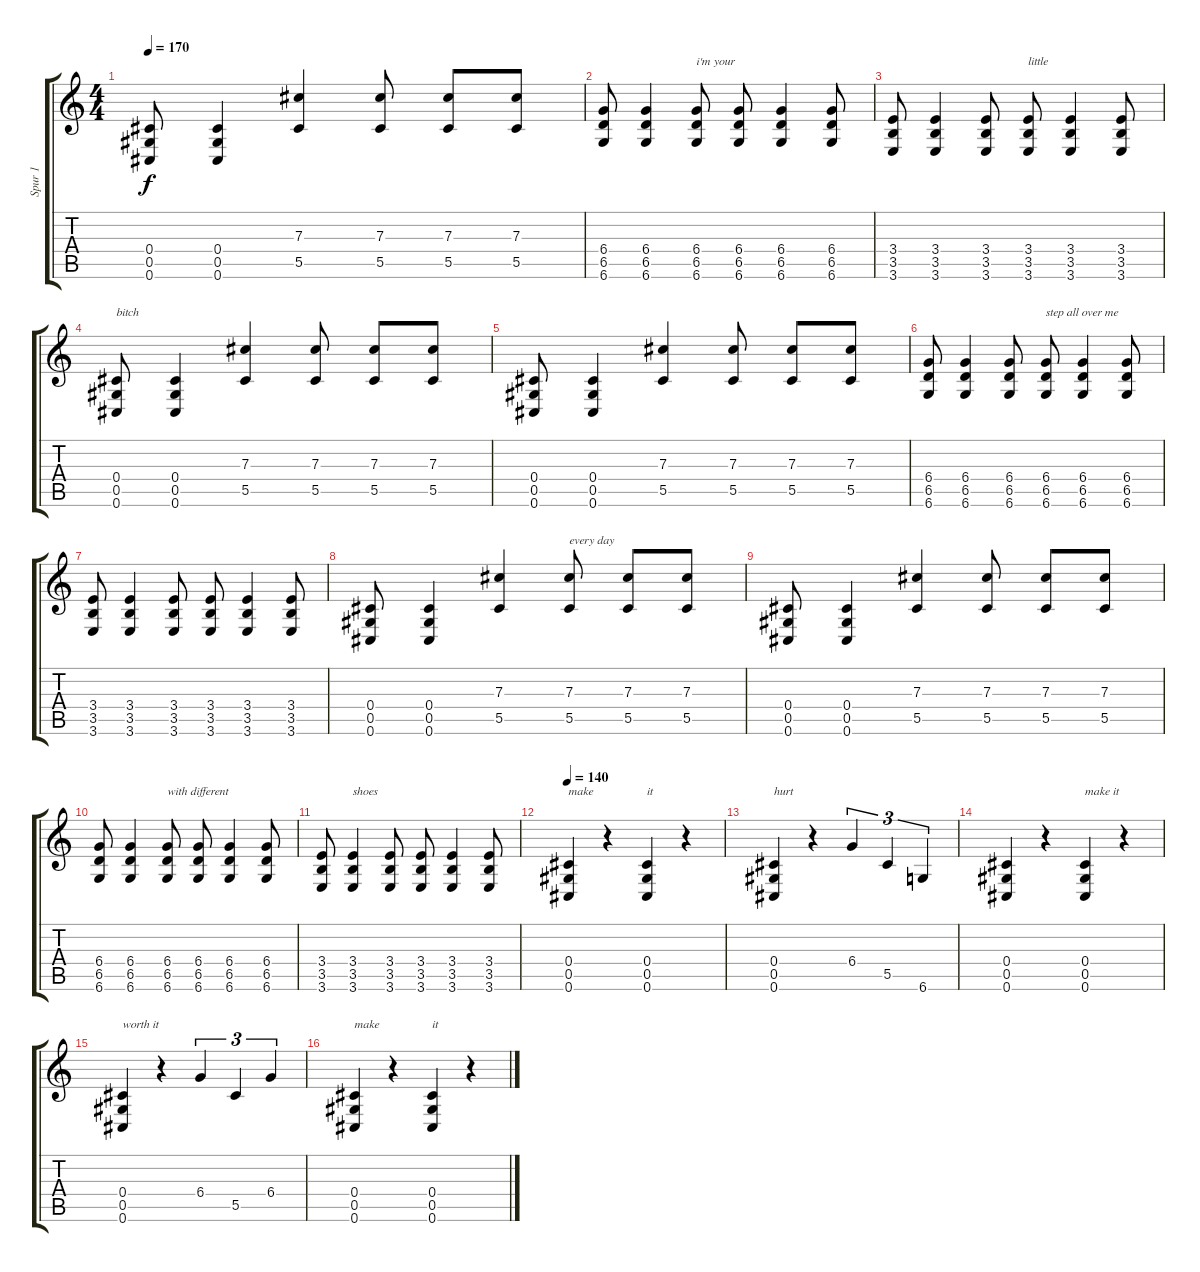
\track ("Spur 1" "Spur 1") {instrument overdrivenguitar}
\staff {score tabs}
\tuning (Eb4 Bb3 Gb3 Db3 Ab2 Db2) {hide}
\ts (4 4)
\tempo 170
\clef g2
\ks c
(0.4 0.5 0.6).8{dy f} (0.4 0.5 0.6).4 (7.3 5.5).4 (7.3 5.5).8 (7.3 5.5).8 (7.3 5.5).8 |
(6.4 6.5 6.6).8 (6.4 6.5 6.6).4 (6.4 6.5 6.6).8{txt "i'm your"} (6.4 6.5 6.6).8 (6.4 6.5 6.6).4 (6.4 6.5 6.6).8 |
(3.4 3.5 3.6).8 (3.4 3.5 3.6).4 (3.4 3.5 3.6).8 (3.4 3.5 3.6).8{txt "little"} (3.4 3.5 3.6).4 (3.4 3.5 3.6).8 |
(0.4 0.5 0.6).8{txt "bitch"} (0.4 0.5 0.6).4 (7.3 5.5).4 (7.3 5.5).8 (7.3 5.5).8 (7.3 5.5).8 |
(0.4 0.5 0.6).8 (0.4 0.5 0.6).4 (7.3 5.5).4 (7.3 5.5).8 (7.3 5.5).8 (7.3 5.5).8 |
(6.4 6.5 6.6).8 (6.4 6.5 6.6).4 (6.4 6.5 6.6).8 (6.4 6.5 6.6).8{txt "step all over me"} (6.4 6.5 6.6).4 (6.4 6.5 6.6).8 |
(3.4 3.5 3.6).8 (3.4 3.5 3.6).4 (3.4 3.5 3.6).8 (3.4 3.5 3.6).8 (3.4 3.5 3.6).4 (3.4 3.5 3.6).8 |
(0.4 0.5 0.6).8 (0.4 0.5 0.6).4 (7.3 5.5).4 (7.3 5.5).8{txt "every day"} (7.3 5.5).8 (7.3 5.5).8 |
(0.4 0.5 0.6).8 (0.4 0.5 0.6).4 (7.3 5.5).4 (7.3 5.5).8 (7.3 5.5).8 (7.3 5.5).8 |
(6.4 6.5 6.6).8 (6.4 6.5 6.6).4 (6.4 6.5 6.6).8{txt "with different"} (6.4 6.5 6.6).8 (6.4 6.5 6.6).4 (6.4 6.5 6.6).8 |
(3.4 3.5 3.6).8 (3.4 3.5 3.6).4{txt "shoes"} (3.4 3.5 3.6).8 (3.4 3.5 3.6).8 (3.4 3.5 3.6).4 (3.4 3.5 3.6).8 |
\tempo 140
(0.4 0.5 0.6).4{txt "make"} r.4 (0.4 0.5 0.6).4{txt "it"} r.4 |
(0.4 0.5 0.6).4{txt "hurt"} r.4 6.4.4{tu (3 2)} 5.5.4{tu (3 2)} 6.6.4{tu (3 2)} |
(0.4 0.5 0.6).4 r.4 (0.4 0.5 0.6).4{txt "make it"} r.4 |
(0.4 0.5 0.6).4{txt "worth it"} r.4 6.4.4{tu (3 2)} 5.5.4{tu (3 2)} 6.4.4{tu (3 2)} |
(0.4 0.5 0.6).4{txt "make"} r.4 (0.4 0.5 0.6).4{txt "it"} r.4
